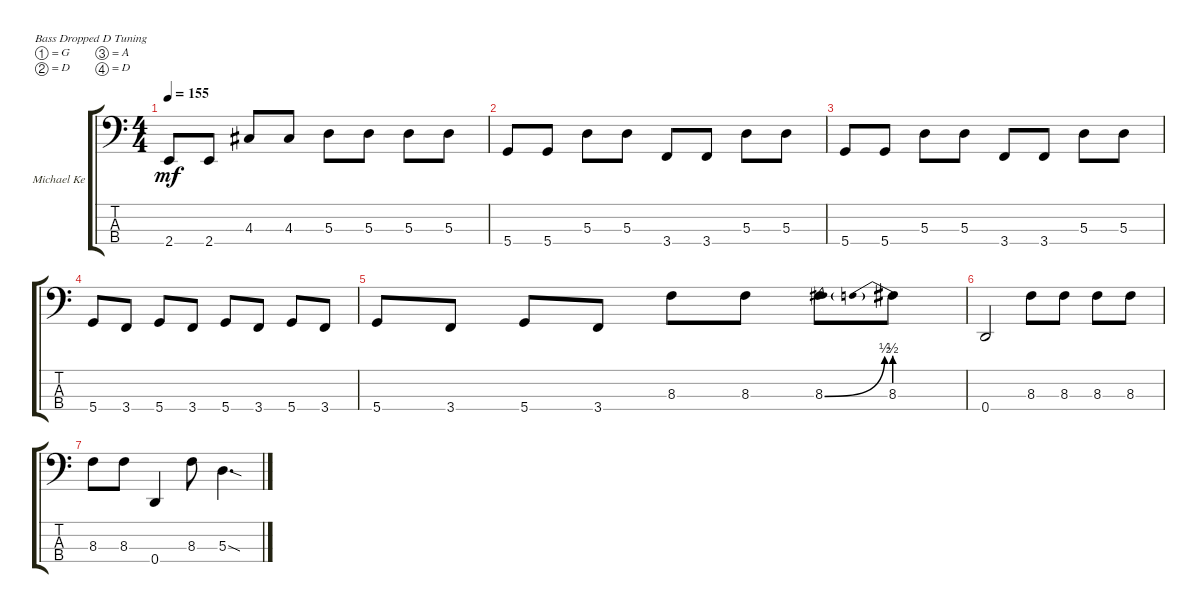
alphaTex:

\defaultSystemsLayout 4
\bracketExtendMode groupsimilarinstruments
\firstSystemTrackNameOrientation horizontal
\otherSystemsTrackNameOrientation horizontal
\track ("Michael Kerr (Bass)" "Michael Ke") {instrument electricbassfinger}
\staff {score tabs}
\tuning (G2 D2 A1 D1)
\ts (4 4)
\tempo 155
\clef f4
\ks c
2.4.8{dy mf} 2.4.8 4.3.8 4.3.8 5.3.8 5.3.8 5.3.8 5.3.8 |
5.4.8 5.4.8 5.3.8 5.3.8 3.4.8 3.4.8 5.3.8 5.3.8 |
5.4.8 5.4.8 5.3.8 5.3.8 3.4.8 3.4.8 5.3.8 5.3.8 |
5.4.8 3.4.8 5.4.8 3.4.8 5.4.8 3.4.8 5.4.8 3.4.8 |
5.4.8 3.4.8 5.4.8 3.4.8 8.3.8 8.3.8 8.3{be (bend 0 0 59.4 2)}.8 8.3{be (prebend 0 2 60 2)}.8 |
0.4.2 8.3.8 8.3.8 8.3.8 8.3.8 |
8.3.8 8.3.8 0.4.4 8.3.8 5.3{sod}.4{d}
